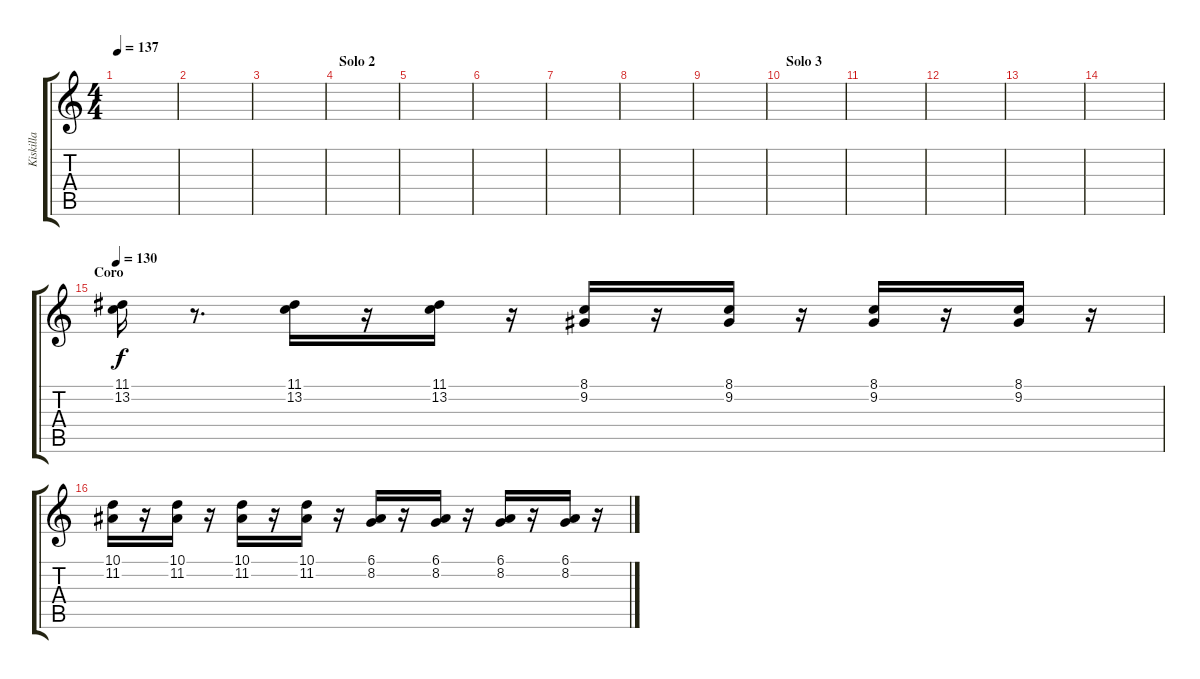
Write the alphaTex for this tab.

\track ("Kiskilla" "Kiskilla") {instrument brightacousticpiano}
\staff {score tabs}
\tuning (E4 B3 G3 D3 A2 E2) {hide}
\ts (4 4)
\tempo 137
\clef g2
\ks c
|
|
|
\section ("" "Solo 2")
|
|
|
|
|
|
\section ("" "Solo 3")
|
|
|
|
|
\section ("" "Coro")
\tempo 130
(11.1 13.2).16{volume 12 instrument stringensemble1} r.8{d} (11.1 13.2).16 r.16 (11.1 13.2).16 r.16 (8.1 9.2).16 r.16 (8.1 9.2).16 r.16 (8.1 9.2).16 r.16 (8.1 9.2).16 r.16 |
(10.1 11.2).16 r.16 (10.1 11.2).16 r.16 (10.1 11.2).16 r.16 (10.1 11.2).16 r.16 (6.1 8.2).16 r.16 (6.1 8.2).16 r.16 (6.1 8.2).16 r.16 (6.1 8.2).16 r.16
